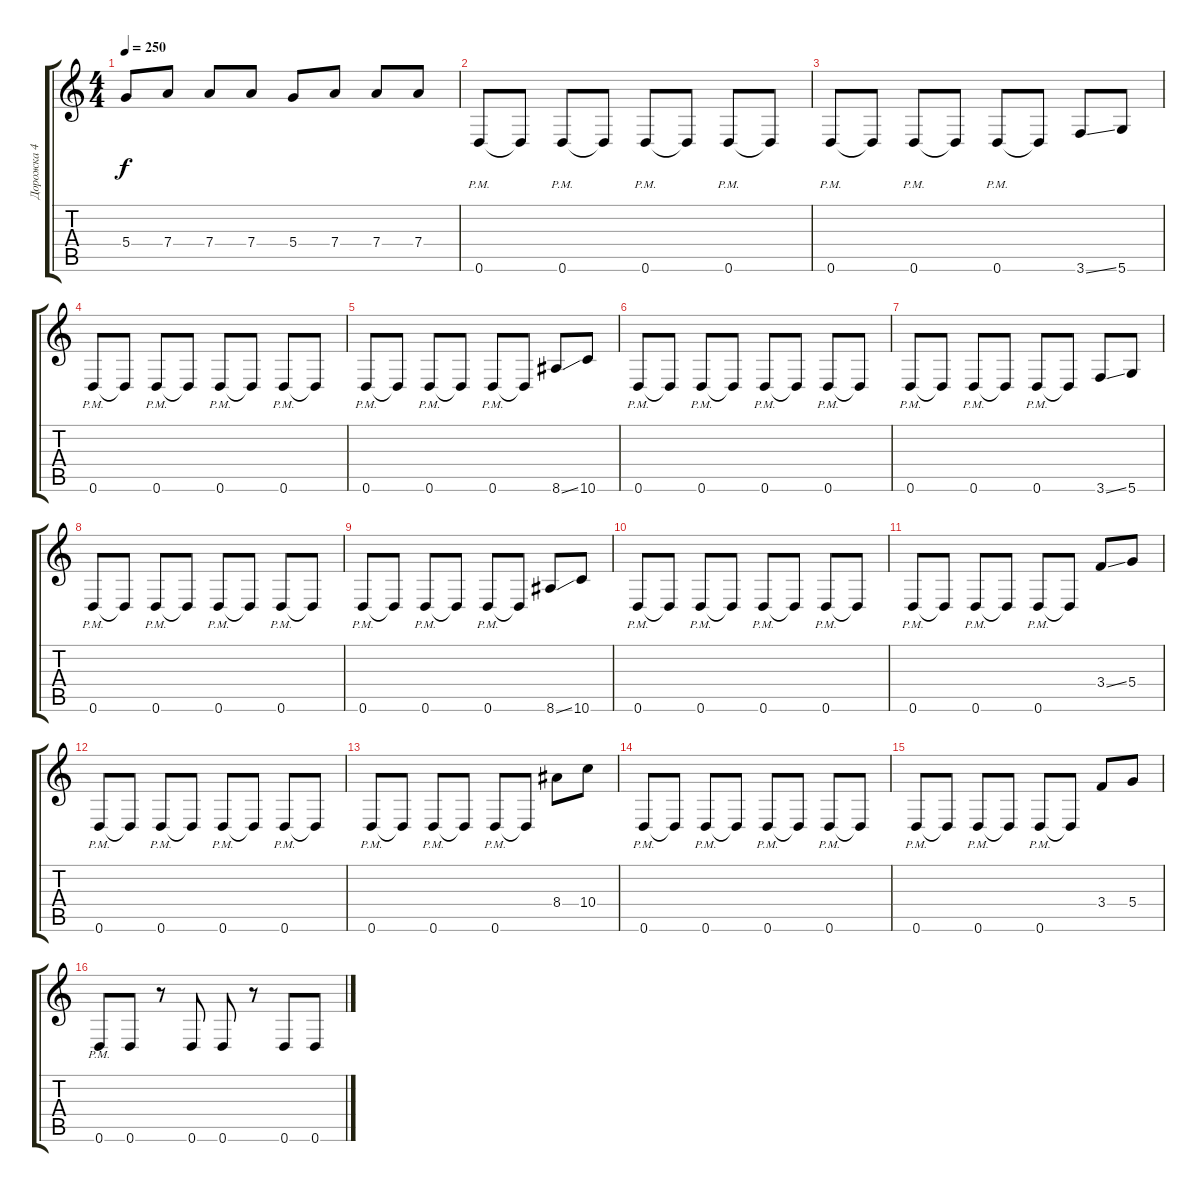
\track ("Дорожка 4" "Дорожка 4") {instrument distortionguitar}
\staff {score tabs}
\tuning (E4 B3 G3 D3 A2 D2) {hide}
\ts (4 4)
\tempo 250
\clef g2
\ks c
5.4.8{dy f} 7.4.8 7.4.8 7.4.8 5.4.8 7.4.8 7.4.8 7.4.8 |
0.6{pm}.8 0.6{t}.8 0.6{pm}.8 0.6{t}.8 0.6{pm}.8 0.6{t}.8 0.6{pm}.8 0.6{t}.8 |
0.6{pm}.8 0.6{t}.8 0.6{pm}.8 0.6{t}.8 0.6{pm}.8 0.6{t}.8 3.6{ss}.8 5.6.8 |
0.6{pm}.8 0.6{t}.8 0.6{pm}.8 0.6{t}.8 0.6{pm}.8 0.6{t}.8 0.6{pm}.8 0.6{t}.8 |
0.6{pm}.8 0.6{t}.8 0.6{pm}.8 0.6{t}.8 0.6{pm}.8 0.6{t}.8 8.6{ss}.8 10.6.8 |
0.6{pm}.8 0.6{t}.8 0.6{pm}.8 0.6{t}.8 0.6{pm}.8 0.6{t}.8 0.6{pm}.8 0.6{t}.8 |
0.6{pm}.8 0.6{t}.8 0.6{pm}.8 0.6{t}.8 0.6{pm}.8 0.6{t}.8 3.6{ss}.8 5.6.8 |
0.6{pm}.8 0.6{t}.8 0.6{pm}.8 0.6{t}.8 0.6{pm}.8 0.6{t}.8 0.6{pm}.8 0.6{t}.8 |
0.6{pm}.8 0.6{t}.8 0.6{pm}.8 0.6{t}.8 0.6{pm}.8 0.6{t}.8 8.6{ss}.8 10.6.8 |
0.6{pm}.8 0.6{t}.8 0.6{pm}.8 0.6{t}.8 0.6{pm}.8 0.6{t}.8 0.6{pm}.8 0.6{t}.8 |
0.6{pm}.8 0.6{t}.8 0.6{pm}.8 0.6{t}.8 0.6{pm}.8 0.6{t}.8 3.4{ss}.8 5.4.8 |
0.6{pm}.8 0.6{t}.8 0.6{pm}.8 0.6{t}.8 0.6{pm}.8 0.6{t}.8 0.6{pm}.8 0.6{t}.8 |
0.6{pm}.8 0.6{t}.8 0.6{pm}.8 0.6{t}.8 0.6{pm}.8 0.6{t}.8 8.4.8 10.4.8 |
0.6{pm}.8 0.6{t}.8 0.6{pm}.8 0.6{t}.8 0.6{pm}.8 0.6{t}.8 0.6{pm}.8 0.6{t}.8 |
0.6{pm}.8 0.6{t}.8 0.6{pm}.8 0.6{t}.8 0.6{pm}.8 0.6{t}.8 3.4.8 5.4.8 |
0.6{pm}.8 0.6.8 r.8 0.6.8 0.6.8 r.8 0.6.8 0.6.8
